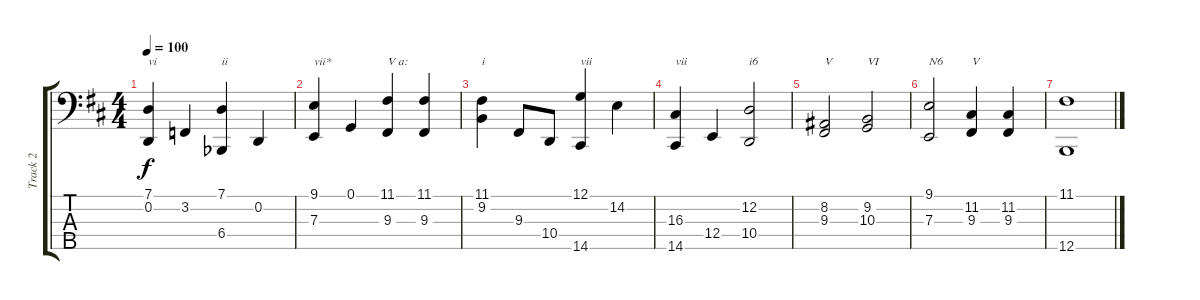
\track ("Track 2" "Track 2") {instrument acousticgrandpiano}
\staff {score tabs}
\tuning (G2 D2 A1 E1 B0) {hide}
\ts (4 4)
\tempo 100
\clef f4
\ks bminor
(7.1 0.2).4{txt "vi" dy f} 3.2.4 (7.1 6.4{acc b}).4{txt "ii"} 0.2.4 |
(9.1 7.3).4{txt "vii*"} 0.1.4 (11.1 9.3).4{txt "V a:"} (11.1 9.3).4 |
(11.1 9.2).4{txt "i"} 9.3.8 10.4.8 (12.1 14.5).4{txt "vii"} 14.2.4 |
(16.3 14.5).4{txt "vii"} 12.4.4 (12.2 10.4).2{txt "i6"} |
(8.2 9.3).2{txt "V"} (9.2 10.3).2{txt "VI"} |
(9.1 7.3).2{txt "N6"} (11.2 9.3).4{txt "V"} (11.2 9.3).4 |
(11.1 12.5).1
